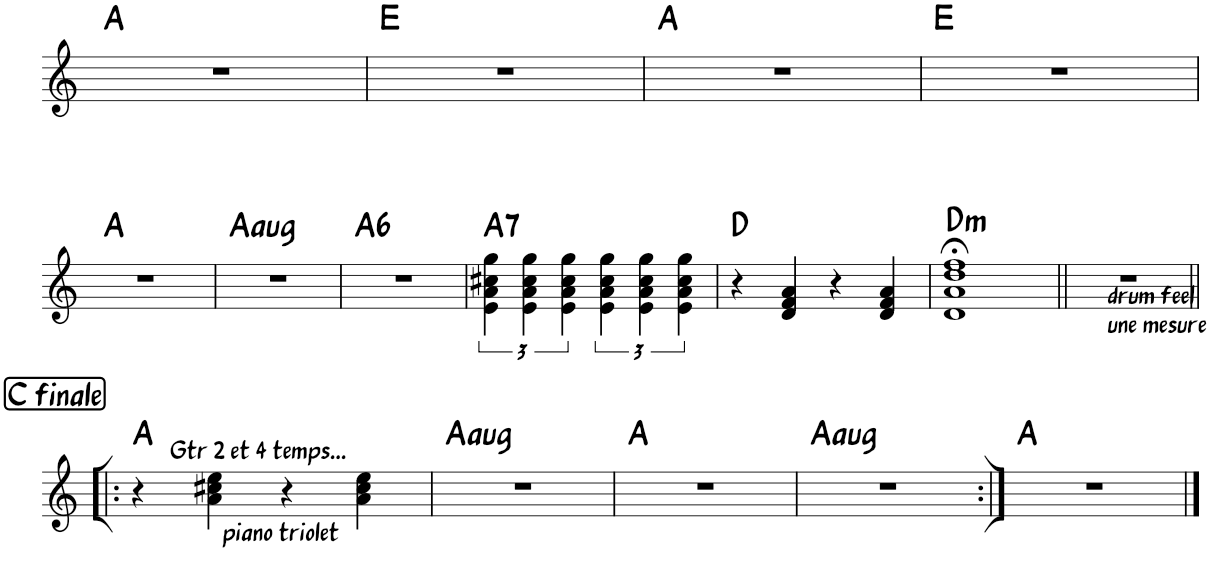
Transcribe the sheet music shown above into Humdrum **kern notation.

**kern	**harte
*part1	*part1
*staff1	*
*I"Piano	*
*I'Pno.	*
!!LO:PB:g=z
*clefG2	*
*k[]	*
*M4/4	*
=72	=72
1r	A:maj
=73	=73
1r	E:maj
=74	=74
1r	A:maj
=75	=75
1r	E:maj
!!LO:LB:g=z
=76	=76
1r	A:maj
=77	=77
!	!LO:H:kt=aug
1r	A:aug
=78	=78
!	!LO:H:kt=6
1r	A:maj6
=79	=79
!	!LO:H:kt=7
6e\ 6a\ 6cc#X\ 6gg\	A:7
6e\ 6a\ 6cc#\ 6gg\	.
6e\ 6a\ 6cc#\ 6gg\	.
6e\ 6a\ 6cc#\ 6gg\	.
6e\ 6a\ 6cc#\ 6gg\	.
6e\ 6a\ 6cc#\ 6gg\	.
=80	=80
4r	D:maj
4d/ 4f/ 4a/	.
4r	.
4d/ 4f/ 4a/	.
=81	=81
!	!LO:H:kt=m
1d;< 1a;< 1dd;< 1ff;<	D:min
=82||	=82||
!LO:TX:a:t=drum feel	!
!LO:TX:a:t=une mesure	!
1r	.
!!LO:LB:g=z
!!LO:REH:place=s1:a:cj:fs=14:t=C finale
=83!|:	=83!|:
!LO:TX:a:t=Gtr 2 et 4 temps...	!
4r	A:maj
4a\ 4cc#X\ 4ee\	.
!LO:TX:b:t=piano triolet	!
4r	.
4a\ 4cc#\ 4ee\	.
=84	=84
!	!LO:H:kt=aug
1r	A:aug
=85	=85
1r	A:maj
=86	=86
!	!LO:H:kt=aug
1r	A:aug
=87:|!	=87:|!
1r	A:maj
==	==
*-	*-
